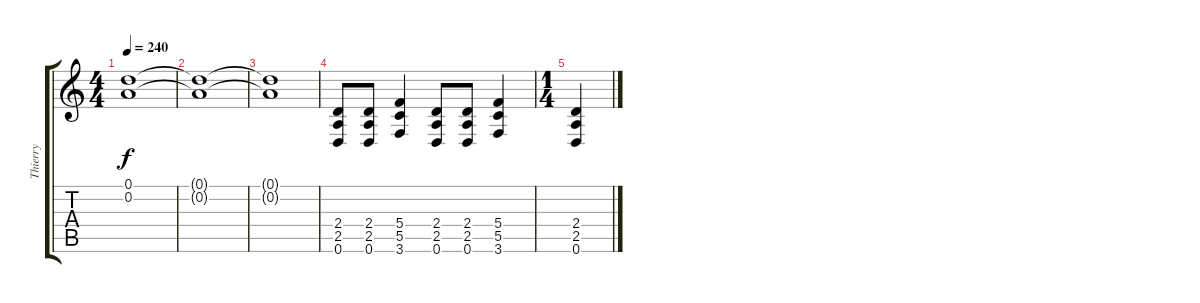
\track ("Thierry" "Thierry") {instrument overdrivenguitar}
\staff {score tabs}
\tuning (D4 A3 F3 C3 G2 D2) {hide}
\ts (4 4)
\tempo 240
\clef g2
\ks c
(0.1 0.2).1{dy f} |
(0.1{t} 0.2{t}).1 |
(0.1{t} 0.2{t}).1 |
(2.4 2.5 0.6).8 (2.4 2.5 0.6).8 (5.4 5.5 3.6).4 (2.4 2.5 0.6).8 (2.4 2.5 0.6).8 (5.4 5.5 3.6).4 |
\ts (1 4)
(2.4 2.5 0.6).4
